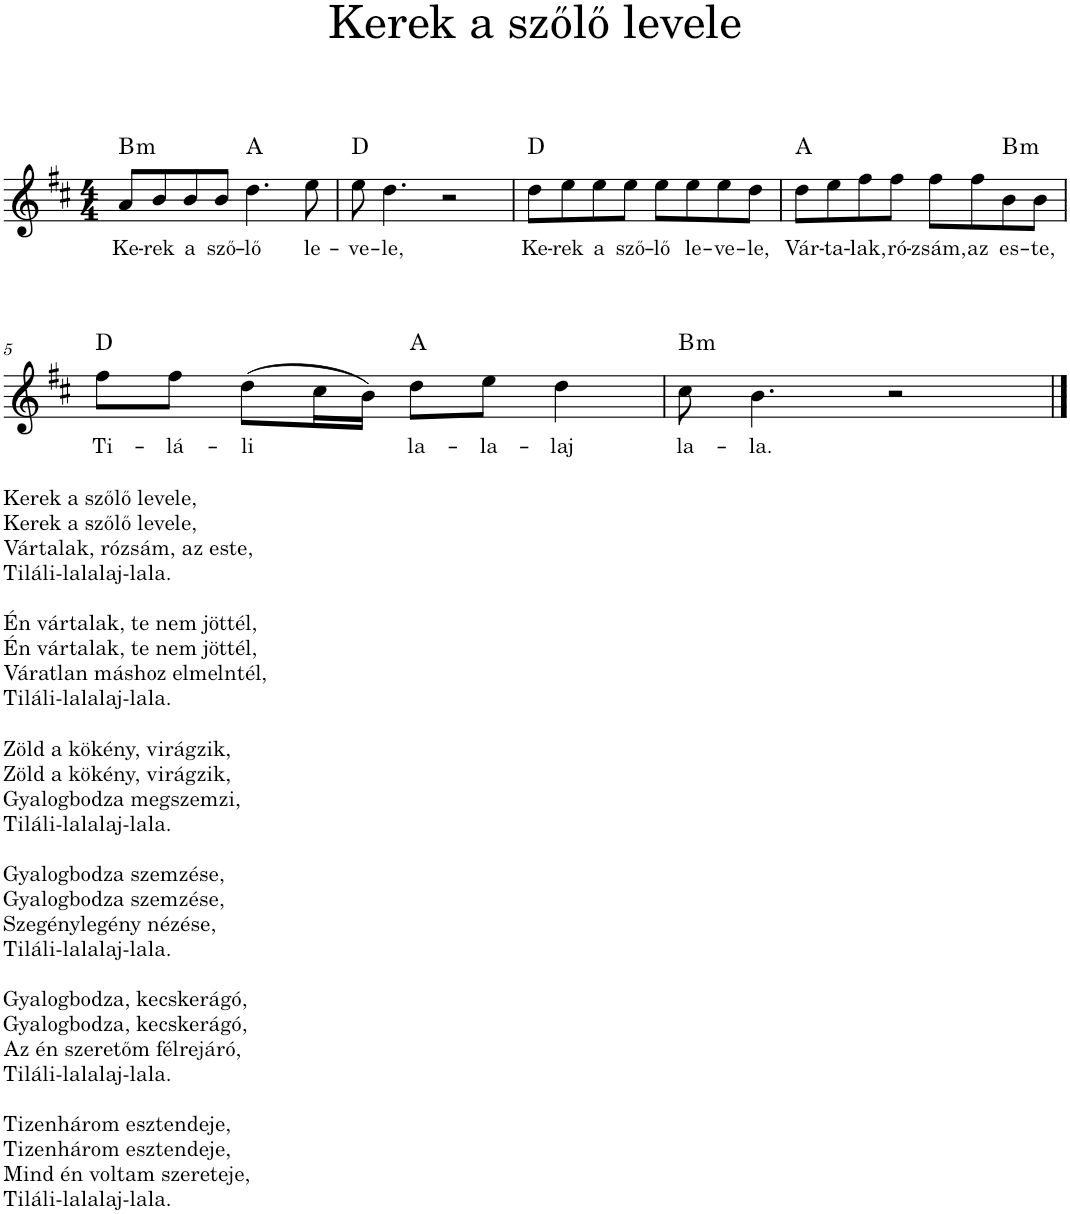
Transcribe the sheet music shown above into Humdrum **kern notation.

**kern	**text	**harte
*part1	*part1	*part1
*staff1	*staff1	*
*I"Piano	*	*
*I'Pno.	*	*
*clefG2	*	*
*k[f#c#]	*	*
*M4/4	*	*
=1	=1	=1
!	!LO:LY:b	!LO:H:kt=m
8a/L	Ke-	B:min
!	!LO:LY:b	!
8b/	-rek	.
!	!LO:LY:b	!
8b/	a	.
!	!LO:LY:b	!
8b/J	sző-	.
!	!LO:LY:b	!
4.dd\	-lő	A:maj
!	!LO:LY:b	!
8ee\	le-	.
=2	=2	=2
!	!LO:LY:b	!
8ee\	-ve-	D:maj
!	!LO:LY:b	!
4.dd\	-le,	.
2r	.	.
=3	=3	=3
!	!LO:LY:b	!
8dd\L	Ke-	D:maj
!	!LO:LY:b	!
8ee\	-rek	.
!	!LO:LY:b	!
8ee\	a	.
!	!LO:LY:b	!
8ee\J	sző-	.
!	!LO:LY:b	!
8ee\L	-lő	.
!	!LO:LY:b	!
8ee\	le-	.
!	!LO:LY:b	!
8ee\	-ve-	.
!	!LO:LY:b	!
8dd\J	-le,	.
=4	=4	=4
!	!LO:LY:b	!
8dd\L	Vár-	A:maj
!	!LO:LY:b	!
8ee\	-ta-	.
!	!LO:LY:b	!
8ff#\	-lak,	.
!	!LO:LY:b	!
8ff#\J	ró-	.
!	!LO:LY:b	!
8ff#\L	-zsám,	.
!	!LO:LY:b	!
8ff#\	az	.
!	!LO:LY:b	!LO:H:kt=m
8b\	es-	B:min
!	!LO:LY:b	!
8b\J	-te,	.
!!LO:LB:g=z
=5	=5	=5
!LO:TX:b:t=Kerek a szőlő levele,	!	!
!LO:TX:b:t=Kerek a szőlő levele,	!	!
!LO:TX:b:t=Vártalak, rózsám, az este,	!	!
!LO:TX:b:t=Tiláli-lalalaj-lala.	!	!
!LO:TX:b:t=Én vártalak, te nem jöttél,	!	!
!LO:TX:b:t=Én vártalak, te nem jöttél,	!	!
!LO:TX:b:t=Váratlan máshoz elmelntél,	!	!
!LO:TX:b:t=Tiláli-lalalaj-lala.	!	!
!LO:TX:b:t=Zöld a kökény, virágzik,	!	!
!LO:TX:b:t=Zöld a kökény, virágzik,	!	!
!LO:TX:b:t=Gyalogbodza megszemzi,	!	!
!LO:TX:b:t=Tiláli-lalalaj-lala.	!	!
!LO:TX:b:t=Gyalogbodza szemzése,	!	!
!LO:TX:b:t=Gyalogbodza szemzése,	!	!
!LO:TX:b:t=Szegénylegény nézése,	!	!
!LO:TX:b:t=Tiláli-lalalaj-lala.	!	!
!LO:TX:b:t=Gyalogbodza, kecskerágó,	!	!
!LO:TX:b:t=Gyalogbodza, kecskerágó,	!	!
!LO:TX:b:t=Az én szeretőm félrejáró,	!	!
!LO:TX:b:t=Tiláli-lalalaj-lala.	!	!
!LO:TX:b:t=Tizenhárom esztendeje,	!	!
!LO:TX:b:t=Tizenhárom esztendeje,	!	!
!LO:TX:b:t=Mind én voltam szereteje,	!	!
!LO:TX:b:t=Tiláli-lalalaj-lala.	!	!
!	!LO:LY:b	!
8ff#\L	Ti-	D:maj
!	!LO:LY:b	!
8ff#\J	-lá-	.
!	!LO:LY:b	!
(8dd\L	-li	.
16cc#\L	.	.
16b\JJ)	.	.
!	!LO:LY:b	!
8dd\L	la-	A:maj
!	!LO:LY:b	!
8ee\J	-la-	.
!	!LO:LY:b	!
4dd\	-laj	.
=6	=6	=6
!	!LO:LY:b	!LO:H:kt=m
8cc#\	la-	B:min
!	!LO:LY:b	!
4.b\	-la.	.
2r	.	.
==	==	==
*-	*-	*-
